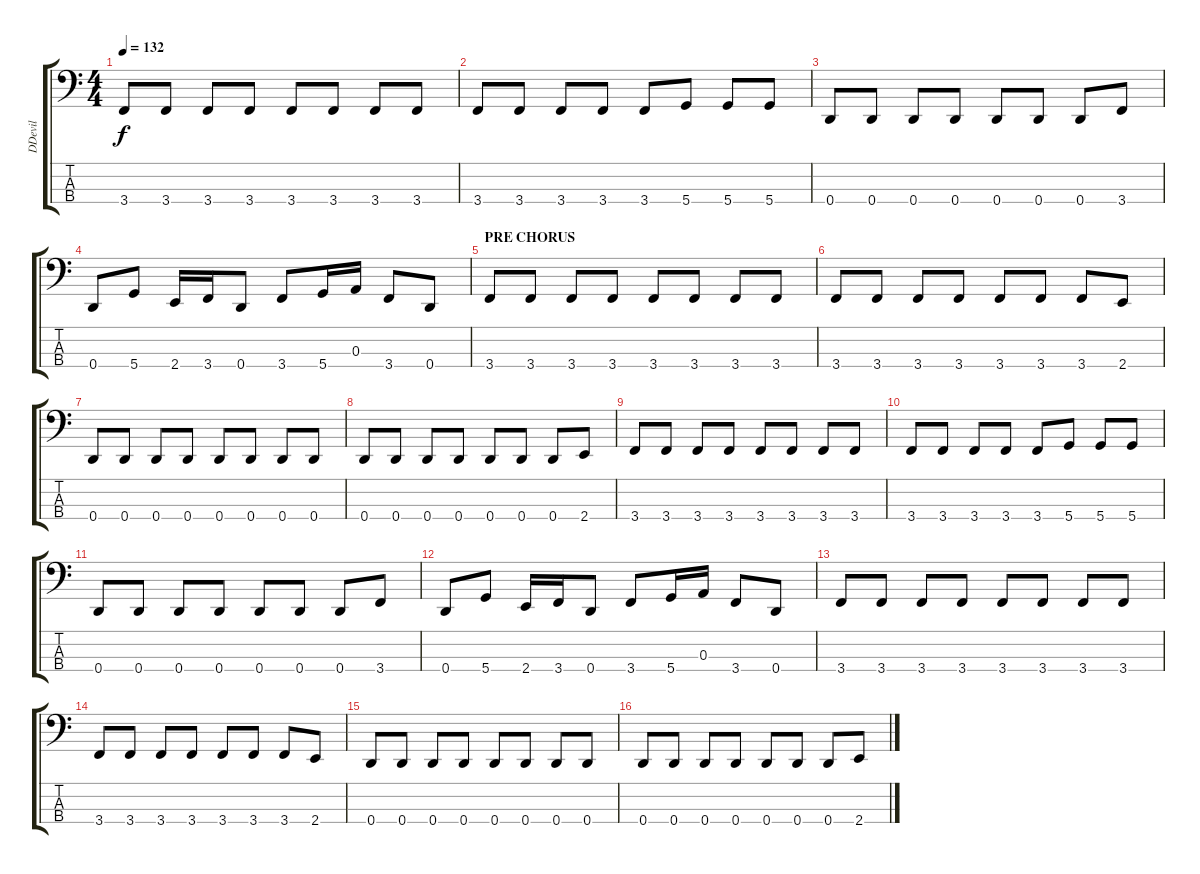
\track ("DDevil" "DDevil") {instrument electricbassfinger}
\staff {score tabs}
\tuning (G2 D2 A1 D1) {hide}
\ts (4 4)
\tempo 132
\clef f4
\ks c
3.4.8{dy f} 3.4.8 3.4.8 3.4.8 3.4.8 3.4.8 3.4.8 3.4.8 |
3.4.8 3.4.8 3.4.8 3.4.8 3.4.8 5.4.8 5.4.8 5.4.8 |
0.4.8 0.4.8 0.4.8 0.4.8 0.4.8 0.4.8 0.4.8 3.4.8 |
0.4.8 5.4.8 2.4.16 3.4.16 0.4.8 3.4.8 5.4.16 0.3.16 3.4.8 0.4.8 |
\section ("" "PRE CHORUS")
3.4.8 3.4.8 3.4.8 3.4.8 3.4.8 3.4.8 3.4.8 3.4.8 |
3.4.8 3.4.8 3.4.8 3.4.8 3.4.8 3.4.8 3.4.8 2.4.8 |
0.4.8 0.4.8 0.4.8 0.4.8 0.4.8 0.4.8 0.4.8 0.4.8 |
0.4.8 0.4.8 0.4.8 0.4.8 0.4.8 0.4.8 0.4.8 2.4.8 |
3.4.8 3.4.8 3.4.8 3.4.8 3.4.8 3.4.8 3.4.8 3.4.8 |
3.4.8 3.4.8 3.4.8 3.4.8 3.4.8 5.4.8 5.4.8 5.4.8 |
0.4.8 0.4.8 0.4.8 0.4.8 0.4.8 0.4.8 0.4.8 3.4.8 |
0.4.8 5.4.8 2.4.16 3.4.16 0.4.8 3.4.8 5.4.16 0.3.16 3.4.8 0.4.8 |
3.4.8 3.4.8 3.4.8 3.4.8 3.4.8 3.4.8 3.4.8 3.4.8 |
3.4.8 3.4.8 3.4.8 3.4.8 3.4.8 3.4.8 3.4.8 2.4.8 |
0.4.8 0.4.8 0.4.8 0.4.8 0.4.8 0.4.8 0.4.8 0.4.8 |
0.4.8 0.4.8 0.4.8 0.4.8 0.4.8 0.4.8 0.4.8 2.4.8
